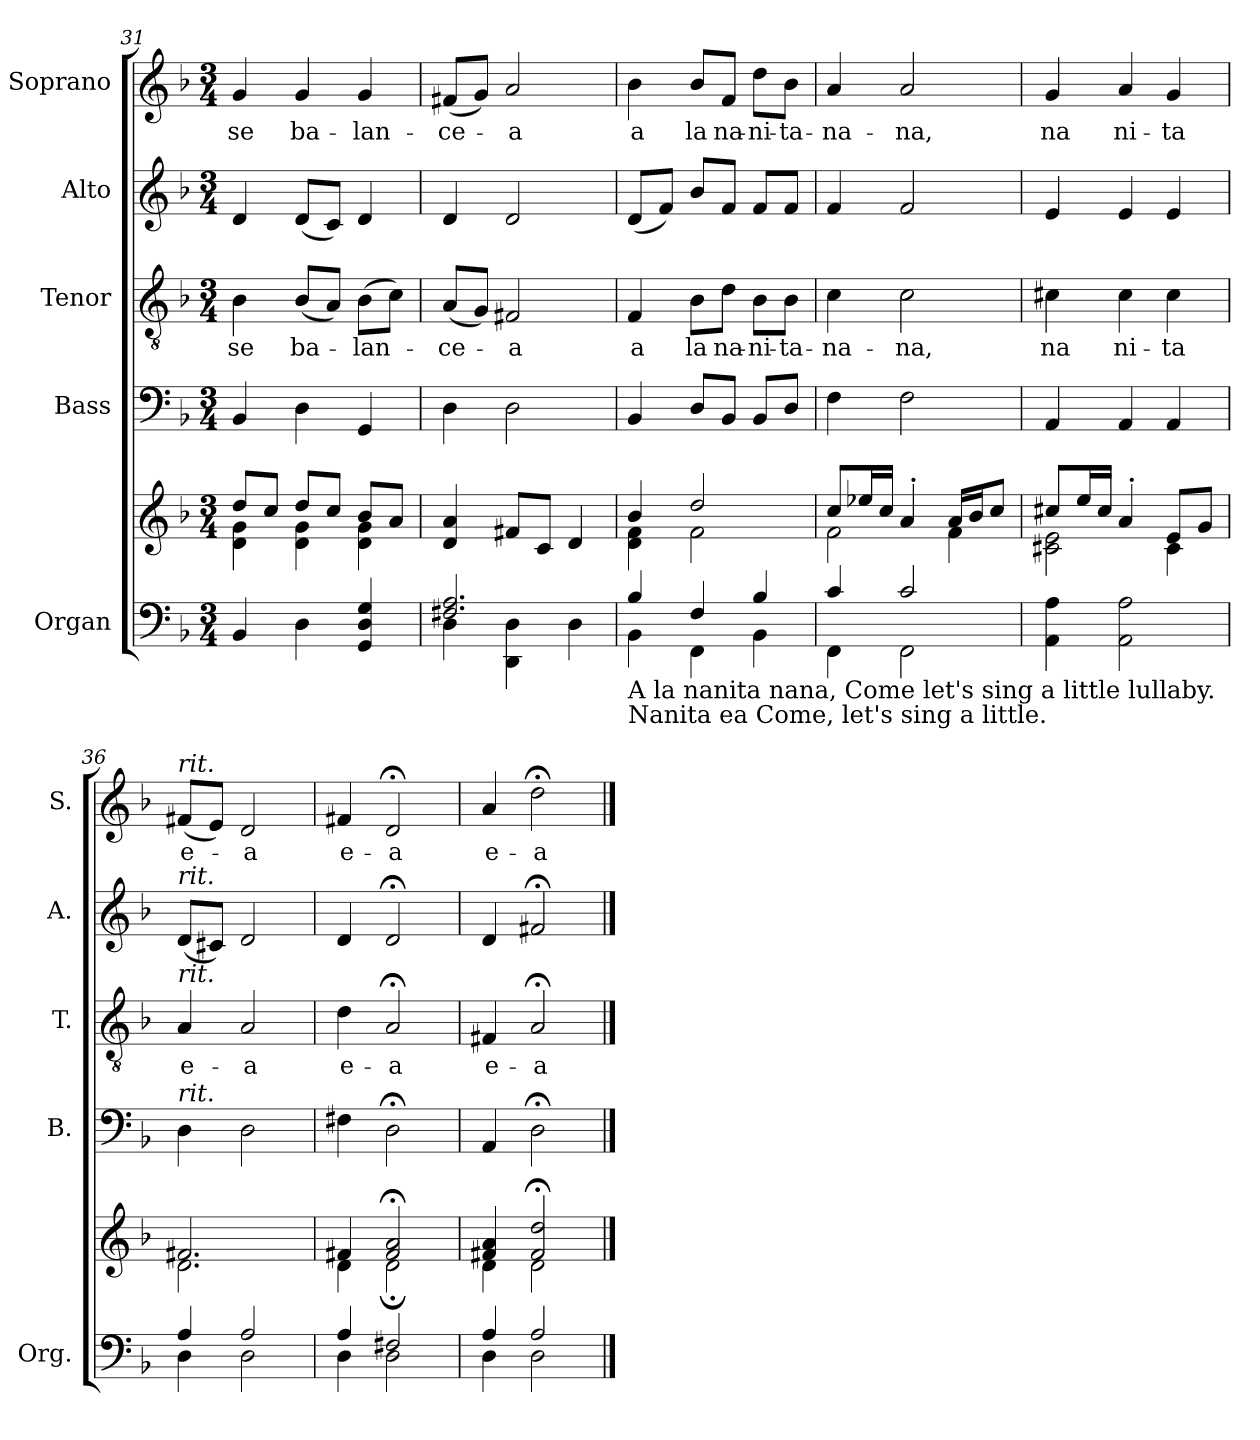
**kern	**kern	**kern	**kern	**text	**kern	**kern	**text
*part5	*part5	*part4	*part3	*part3	*part2	*part1	*part1
*staff6	*staff5	*staff4	*staff3	*staff3	*staff2	*staff1	*staff1
*I"Organ	*	*I"Bass	*I"Tenor	*	*I"Alto	*I"Soprano	*
*I'Org.	*	*I'B.	*I'T.	*	*I'A.	*I'S.	*
*clefF4	*clefG2	*clefF4	*clefGv2	*	*clefG2	*clefG2	*
*k[b-]	*k[b-]	*k[b-]	*k[b-]	*	*k[b-]	*k[b-]	*
*M3/4	*M3/4	*M3/4	*M3/4	*	*M3/4	*M3/4	*
=31	=31	=31	=31	=31	=31	=31	=31
*	*^	*	*	*	*	*	*
!	!	!	!	!	!LO:LY:b	!	!	!LO:LY:b
4BB-/	8dd/L	4d\ 4g\	4BB-/	4B-\	se	4d/	4g/	se
.	8cc/J	.	.	.	.	.	.	.
!	!	!	!	!	!LO:LY:b	!	!	!LO:LY:b
4D\	8dd/L	4d\ 4g\	4D\	(<8B-/L	ba-	(<8d/L	4g/	ba-
.	8cc/J	.	.	8A/J)	.	8c/J)	.	.
!	!	!	!	!	!LO:LY:b	!	!	!LO:LY:b
4GG/ 4D/ 4G/	8b-/L	4d\ 4g\	4GG/	(>8B-\L	-lan-	4d/	4g/	-lan-
.	8a/J	.	.	8c\J)	.	.	.	.
*	*v	*v	*	*	*	*	*	*
=32	=32	=32	=32	=32	=32	=32	=32
*^	*	*	*	*	*	*	*
!	!	!	!	!	!LO:LY:b	!	!	!LO:LY:b
2.F#X/ 2.A/	4D\	4d/ 4a/	4D\	(<8A/L	-ce-	4d/	(<8f#X/L	-ce-
.	.	.	.	8G/J)	.	.	8g/J)	.
!	!	!	!	!	!LO:LY:b	!	!	!LO:LY:b
.	4DD\ 4D\	8f#X/L	2D\	2F#X/	-a	2d/	2a/	-a
.	.	8c/J	.	.	.	.	.	.
.	4D\	4d/	.	.	.	.	.	.
!!LO:LB:g=z
=33	=33	=33	=33	=33	=33	=33	=33	=33
*	*	*^	*	*	*	*	*	*
!LO:TX:b:t=A la nanita nana,               Come let's sing a little lullaby.	!	!	!	!	!	!	!	!	!
!LO:TX:b:t=Nanita ea                           Come, let's sing a little.	!	!	!	!	!	!	!	!	!
!	!	!	!	!	!	!LO:LY:b	!	!	!LO:LY:b
4B-/	4BB-\	4b-/	4d\ 4f\	4BB-/	4F/	a	(<8d/L	4b-\	a
.	.	.	.	.	.	.	8f/J)	.	.
!	!	!	!	!	!	!LO:LY:b	!	!	!LO:LY:b
4F/	4FF\	2dd/	2f\	8D/L	8B-\L	la	8b-/L	8b-/L	la
!	!	!	!	!	!	!LO:LY:b	!	!	!LO:LY:b
.	.	.	.	8BB-/J	8d\J	na-	8f/J	8f/J	na-
!	!	!	!	!	!	!LO:LY:b	!	!	!LO:LY:b
4B-/	4BB-\	.	.	8BB-/L	8B-\L	-ni-	8f/L	8dd\L	-ni-
!	!	!	!	!	!	!LO:LY:b	!	!	!LO:LY:b
.	.	.	.	8D/J	8B-\J	-ta-	8f/J	8b-\J	-ta-
=34	=34	=34	=34	=34	=34	=34	=34	=34	=34
!	!	!	!	!	!	!LO:LY:b	!	!	!LO:LY:b
4c/	4FF\	8cc/L	2f\	4F\	4c\	-na-	4f/	4a/	-na-
.	.	16ee-X/L	.	.	.	.	.	.	.
.	.	16cc/JJ	.	.	.	.	.	.	.
!	!	!	!	!	!	!LO:LY:b	!	!	!LO:LY:b
2c/	2FF\	4a'/	.	2F\	2c\	-na,	2f/	2a/	-na,
.	.	16a/LL	4f\	.	.	.	.	.	.
.	.	16b-/J	.	.	.	.	.	.	.
.	.	8cc/J	.	.	.	.	.	.	.
*v	*v	*	*	*	*	*	*	*	*
=35	=35	=35	=35	=35	=35	=35	=35	=35
!	!	!	!	!	!LO:LY:b	!	!	!LO:LY:b
4AA\ 4A\	8cc#X/L	2c#X\ 2e\	4AA/	4c#X\	na	4e/	4g/	na
.	16ee/L	.	.	.	.	.	.	.
.	16cc#/JJ	.	.	.	.	.	.	.
!	!	!	!	!	!LO:LY:b	!	!	!LO:LY:b
2AA\ 2A\	4a'/	.	4AA/	4c#\	ni-	4e/	4a/	ni-
!	!	!	!	!	!LO:LY:b	!	!	!LO:LY:b
.	8e/L	4c#\	4AA/	4c#\	-ta	4e/	4g/	-ta
.	8g/J	.	.	.	.	.	.	.
=36	=36	=36	=36	=36	=36	=36	=36	=36
*	*	*	*	*	*	*	*MM85	*
*^	*	*	*	*	*	*	*	*
!	!	!	!	!	!	!	!	!LO:TX:a:i:t=rit.	!
!	!	!	!	!	!	!	!LO:TX:a:i:t=rit.	!	!
!	!	!	!	!	!LO:TX:a:i:t=rit.	!	!	!	!
!	!	!	!	!LO:TX:a:i:t=rit.	!	!	!	!	!
!	!	!	!	!	!	!LO:LY:b	!	!	!LO:LY:b
4A/	4D\	2.f#X/	2.d\	4D\	4A/	e-	(<8d/L	(<8f#X/L	e-
.	.	.	.	.	.	.	8c#X/J)	8e/J)	.
!	!	!	!	!	!	!LO:LY:b	!	!	!LO:LY:b
2A/	2D\	.	.	2D\	2A/	-a	2d/	2d/	-a
=37	=37	=37	=37	=37	=37	=37	=37	=37	=37
!	!	!	!	!	!	!LO:LY:b	!	!	!LO:LY:b
4A/	4D\	4f#X/	4d\	4F#X\	4d\	e-	4d/	4f#X/	e-
!	!	!	!	!	!	!LO:LY:b	!	!	!LO:LY:b
2F#X/	2D\	2f#/;< 2a/;<	2d;\	2D;<\	2A;</	-a	2d;</	2d;</	-a
=38	=38	=38	=38	=38	=38	=38	=38	=38	=38
!	!	!	!	!	!	!LO:LY:b	!	!	!LO:LY:b
4A/	4D\	4f#X/ 4a/	4d\	4AA/	4F#X/	e-	4d/	4a/	e-
!	!	!	!	!	!	!LO:LY:b	!	!	!LO:LY:b
2A/	2D\	2f#/;< 2dd/;<	2d\	2D;<\	2A;</	-a	2f#X;</	2dd;<\	-a
*v	*v	*	*	*	*	*	*	*	*
*	*v	*v	*	*	*	*	*	*
==	==	==	==	==	==	==	==
*-	*-	*-	*-	*-	*-	*-	*-
